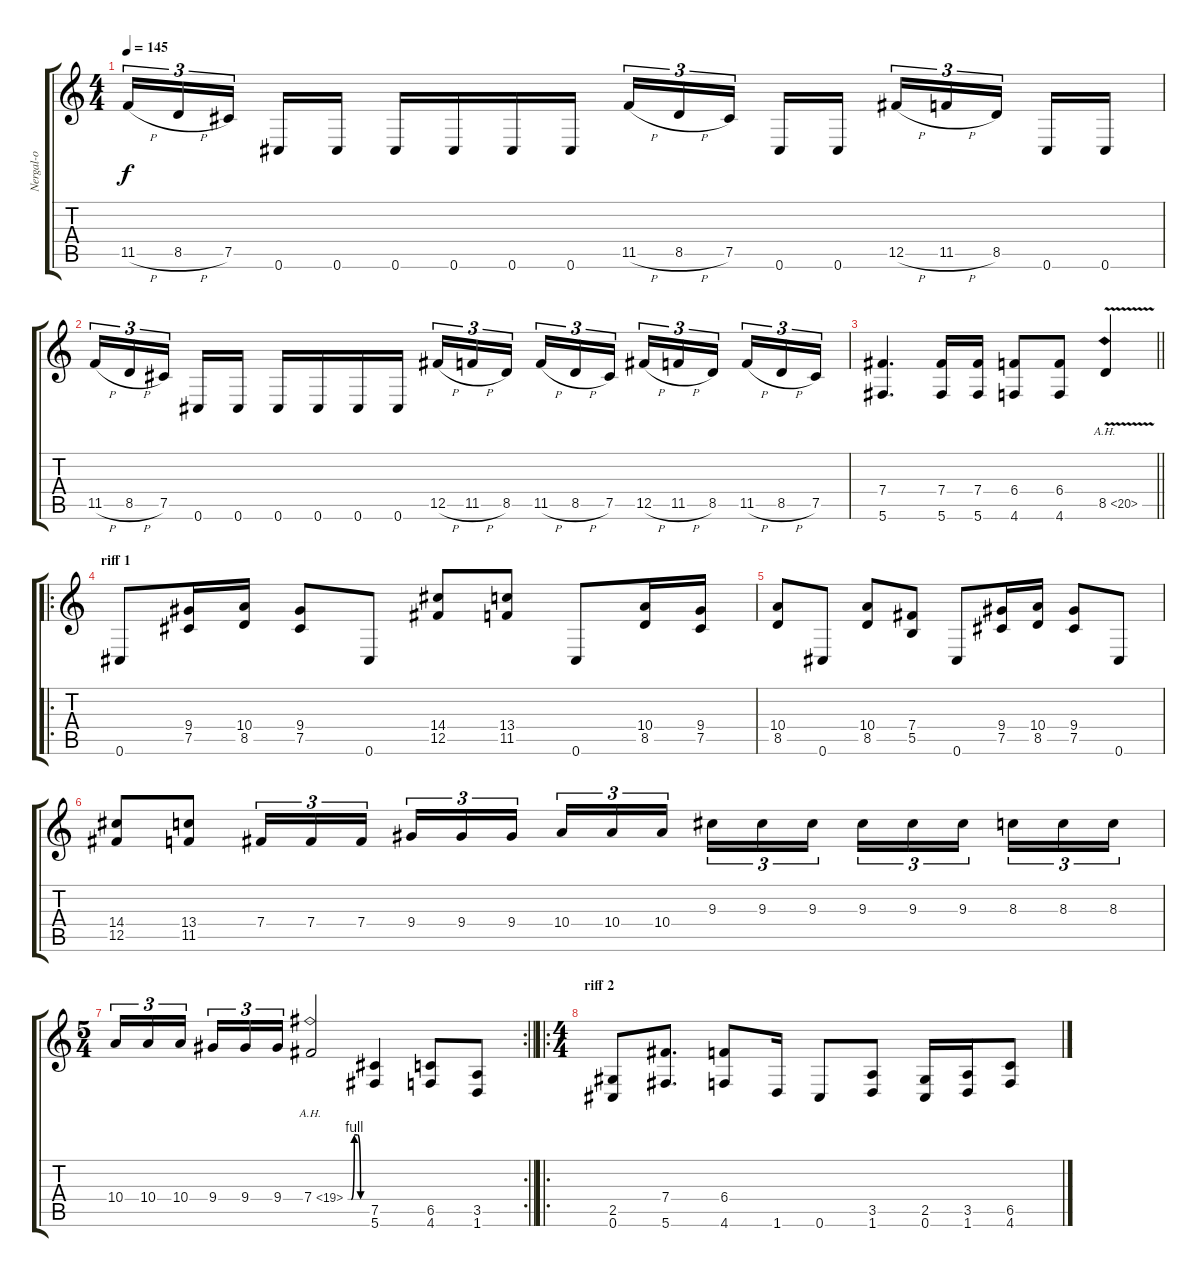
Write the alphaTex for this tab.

\track ("Nergal-o" "Nergal-o") {instrument distortionguitar}
\staff {score tabs}
\tuning (Db4 Ab3 E3 B2 Gb2 Db2) {hide}
\ts (4 4)
\tempo 145
\clef g2
\ks c
11.5{h}.16{tu (3 2) dy f} 8.5{h}.16{tu (3 2)} 7.5.16{tu (3 2) beam splitsecondary} 0.6.16 0.6.16 0.6.16 0.6.16 0.6.16 0.6.16 11.5{h}.16{tu (3 2)} 8.5{h}.16{tu (3 2)} 7.5.16{tu (3 2) beam splitsecondary} 0.6.16 0.6.16 12.5{h}.16{tu (3 2)} 11.5{h}.16{tu (3 2)} 8.5.16{tu (3 2) beam splitsecondary} 0.6.16 0.6.16 |
11.5{h}.16{tu (3 2)} 8.5{h}.16{tu (3 2)} 7.5.16{tu (3 2) beam splitsecondary} 0.6.16 0.6.16 0.6.16 0.6.16 0.6.16 0.6.16 12.5{h}.16{tu (3 2)} 11.5{h}.16{tu (3 2)} 8.5.16{tu (3 2) beam splitsecondary} 11.5{h}.16{tu (3 2)} 8.5{h}.16{tu (3 2)} 7.5.16{tu (3 2)} 12.5{h}.16{tu (3 2)} 11.5{h}.16{tu (3 2)} 8.5.16{tu (3 2) beam splitsecondary} 11.5{h}.16{tu (3 2)} 8.5{h}.16{tu (3 2)} 7.5.16{tu (3 2)} |
\barLineRight lightlight
(7.4 5.6).4{d} (7.4 5.6).16 (7.4 5.6).16 (6.4 4.6).8 (6.4 4.6).8 8.5{ah 12 v}.4 |
\ro
\section ("" "riff 1")
0.6.8 (9.4 7.5).16 (10.4 8.5).16 (9.4 7.5).8 0.6.8 (14.4 12.5).8 (13.4 11.5).8 0.6.8 (10.4 8.5).16 (9.4 7.5).16 |
(10.4 8.5).8 0.6.8 (10.4 8.5).8 (7.4 5.5).8 0.6.8 (9.4 7.5).16 (10.4 8.5).16 (9.4 7.5).8 0.6.8 |
(14.4 12.5).8 (13.4 11.5).8 7.4.16{tu (3 2)} 7.4.16{tu (3 2)} 7.4.16{tu (3 2) beam splitsecondary} 9.4.16{tu (3 2)} 9.4.16{tu (3 2)} 9.4.16{tu (3 2)} 10.4.16{tu (3 2)} 10.4.16{tu (3 2)} 10.4.16{tu (3 2) beam splitsecondary} 9.3.16{tu (3 2)} 9.3.16{tu (3 2)} 9.3.16{tu (3 2)} 9.3.16{tu (3 2)} 9.3.16{tu (3 2)} 9.3.16{tu (3 2) beam splitsecondary} 8.3.16{tu (3 2)} 8.3.16{tu (3 2)} 8.3.16{tu (3 2)} |
\rc 2
\ts (5 4)
\barLineRight lightlight
10.4.16{tu (3 2)} 10.4.16{tu (3 2)} 10.4.16{tu (3 2) beam splitsecondary} 9.4.16{tu (3 2)} 9.4.16{tu (3 2)} 9.4.16{tu (3 2)} 7.4{be (custom 0 0 10 0 20 4 30 4 40 0 46 0 60 0) ah 12}.2 (7.5 5.6).4 (6.5 4.6).8 (3.5 1.6).8 |
\ro
\ts (4 4)
\section ("" "riff 2")
(2.5 0.6).8 (7.4 5.6).8{d} (6.4 4.6).8 1.6.16 0.6.8 (3.5 1.6).8 (2.5 0.6).16 (3.5 1.6).16 (6.5 4.6).8
